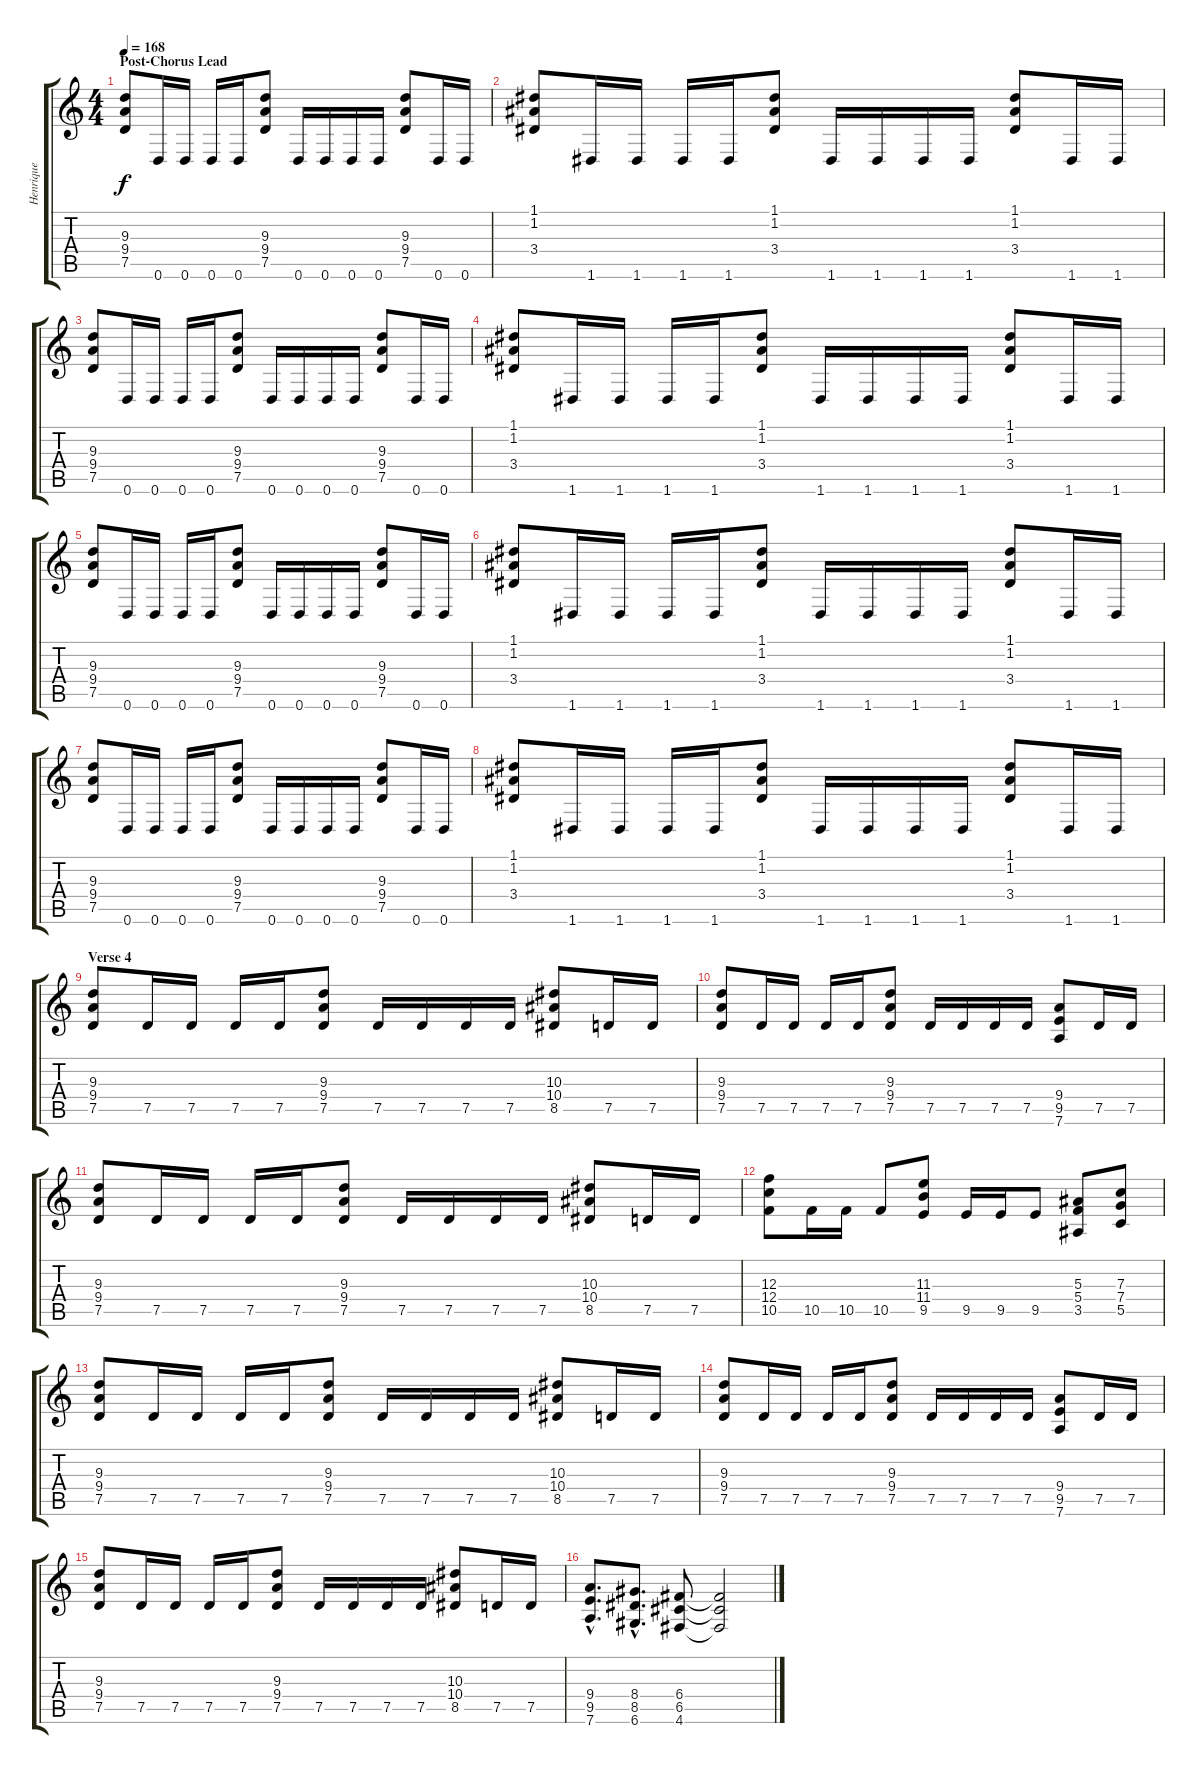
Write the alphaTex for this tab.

\track ("Henrique" "Henrique") {instrument distortionguitar}
\staff {score tabs}
\tuning (D4 A3 F3 C3 G2 D2) {hide}
\ts (4 4)
\section ("" "Post-Chorus Lead")
\tempo 168
\clef g2
\ks c
(9.3 9.4 7.5).8{dy f} 0.6.16 0.6.16 0.6.16 0.6.16 (9.3 9.4 7.5).8 0.6.16 0.6.16 0.6.16 0.6.16 (9.3 9.4 7.5).8 0.6.16 0.6.16 |
(1.1 1.2 3.4).8 1.6.16 1.6.16 1.6.16 1.6.16 (1.1 1.2 3.4).8 1.6.16 1.6.16 1.6.16 1.6.16 (1.1 1.2 3.4).8 1.6.16 1.6.16 |
(9.3 9.4 7.5).8 0.6.16 0.6.16 0.6.16 0.6.16 (9.3 9.4 7.5).8 0.6.16 0.6.16 0.6.16 0.6.16 (9.3 9.4 7.5).8 0.6.16 0.6.16 |
(1.1 1.2 3.4).8 1.6.16 1.6.16 1.6.16 1.6.16 (1.1 1.2 3.4).8 1.6.16 1.6.16 1.6.16 1.6.16 (1.1 1.2 3.4).8 1.6.16 1.6.16 |
(9.3 9.4 7.5).8 0.6.16 0.6.16 0.6.16 0.6.16 (9.3 9.4 7.5).8 0.6.16 0.6.16 0.6.16 0.6.16 (9.3 9.4 7.5).8 0.6.16 0.6.16 |
(1.1 1.2 3.4).8 1.6.16 1.6.16 1.6.16 1.6.16 (1.1 1.2 3.4).8 1.6.16 1.6.16 1.6.16 1.6.16 (1.1 1.2 3.4).8 1.6.16 1.6.16 |
(9.3 9.4 7.5).8 0.6.16 0.6.16 0.6.16 0.6.16 (9.3 9.4 7.5).8 0.6.16 0.6.16 0.6.16 0.6.16 (9.3 9.4 7.5).8 0.6.16 0.6.16 |
(1.1 1.2 3.4).8 1.6.16 1.6.16 1.6.16 1.6.16 (1.1 1.2 3.4).8 1.6.16 1.6.16 1.6.16 1.6.16 (1.1 1.2 3.4).8 1.6.16 1.6.16 |
\section ("" "Verse 4")
(9.3 9.4 7.5).8 7.5.16 7.5.16 7.5.16 7.5.16 (9.3 9.4 7.5).8 7.5.16 7.5.16 7.5.16 7.5.16 (10.3 10.4 8.5).8 7.5.16 7.5.16 |
(9.3 9.4 7.5).8 7.5.16 7.5.16 7.5.16 7.5.16 (9.3 9.4 7.5).8 7.5.16 7.5.16 7.5.16 7.5.16 (9.4 9.5 7.6).8 7.5.16 7.5.16 |
(9.3 9.4 7.5).8 7.5.16 7.5.16 7.5.16 7.5.16 (9.3 9.4 7.5).8 7.5.16 7.5.16 7.5.16 7.5.16 (10.3 10.4 8.5).8 7.5.16 7.5.16 |
(12.3 12.4 10.5).8 10.5.16 10.5.16 10.5.8 (11.3 11.4 9.5).8 9.5.16 9.5.16 9.5.8 (5.3 5.4 3.5).8 (7.3 7.4 5.5).8 |
(9.3 9.4 7.5).8 7.5.16 7.5.16 7.5.16 7.5.16 (9.3 9.4 7.5).8 7.5.16 7.5.16 7.5.16 7.5.16 (10.3 10.4 8.5).8 7.5.16 7.5.16 |
(9.3 9.4 7.5).8 7.5.16 7.5.16 7.5.16 7.5.16 (9.3 9.4 7.5).8 7.5.16 7.5.16 7.5.16 7.5.16 (9.4 9.5 7.6).8 7.5.16 7.5.16 |
(9.3 9.4 7.5).8 7.5.16 7.5.16 7.5.16 7.5.16 (9.3 9.4 7.5).8 7.5.16 7.5.16 7.5.16 7.5.16 (10.3 10.4 8.5).8 7.5.16 7.5.16 |
(9.4{hac} 9.5{hac} 7.6{hac}).8{d} (8.4{hac} 8.5{hac} 6.6{hac}).8{d} (6.4 6.5 4.6).8 (6.4{t} 6.5{t} 4.6{t}).2
